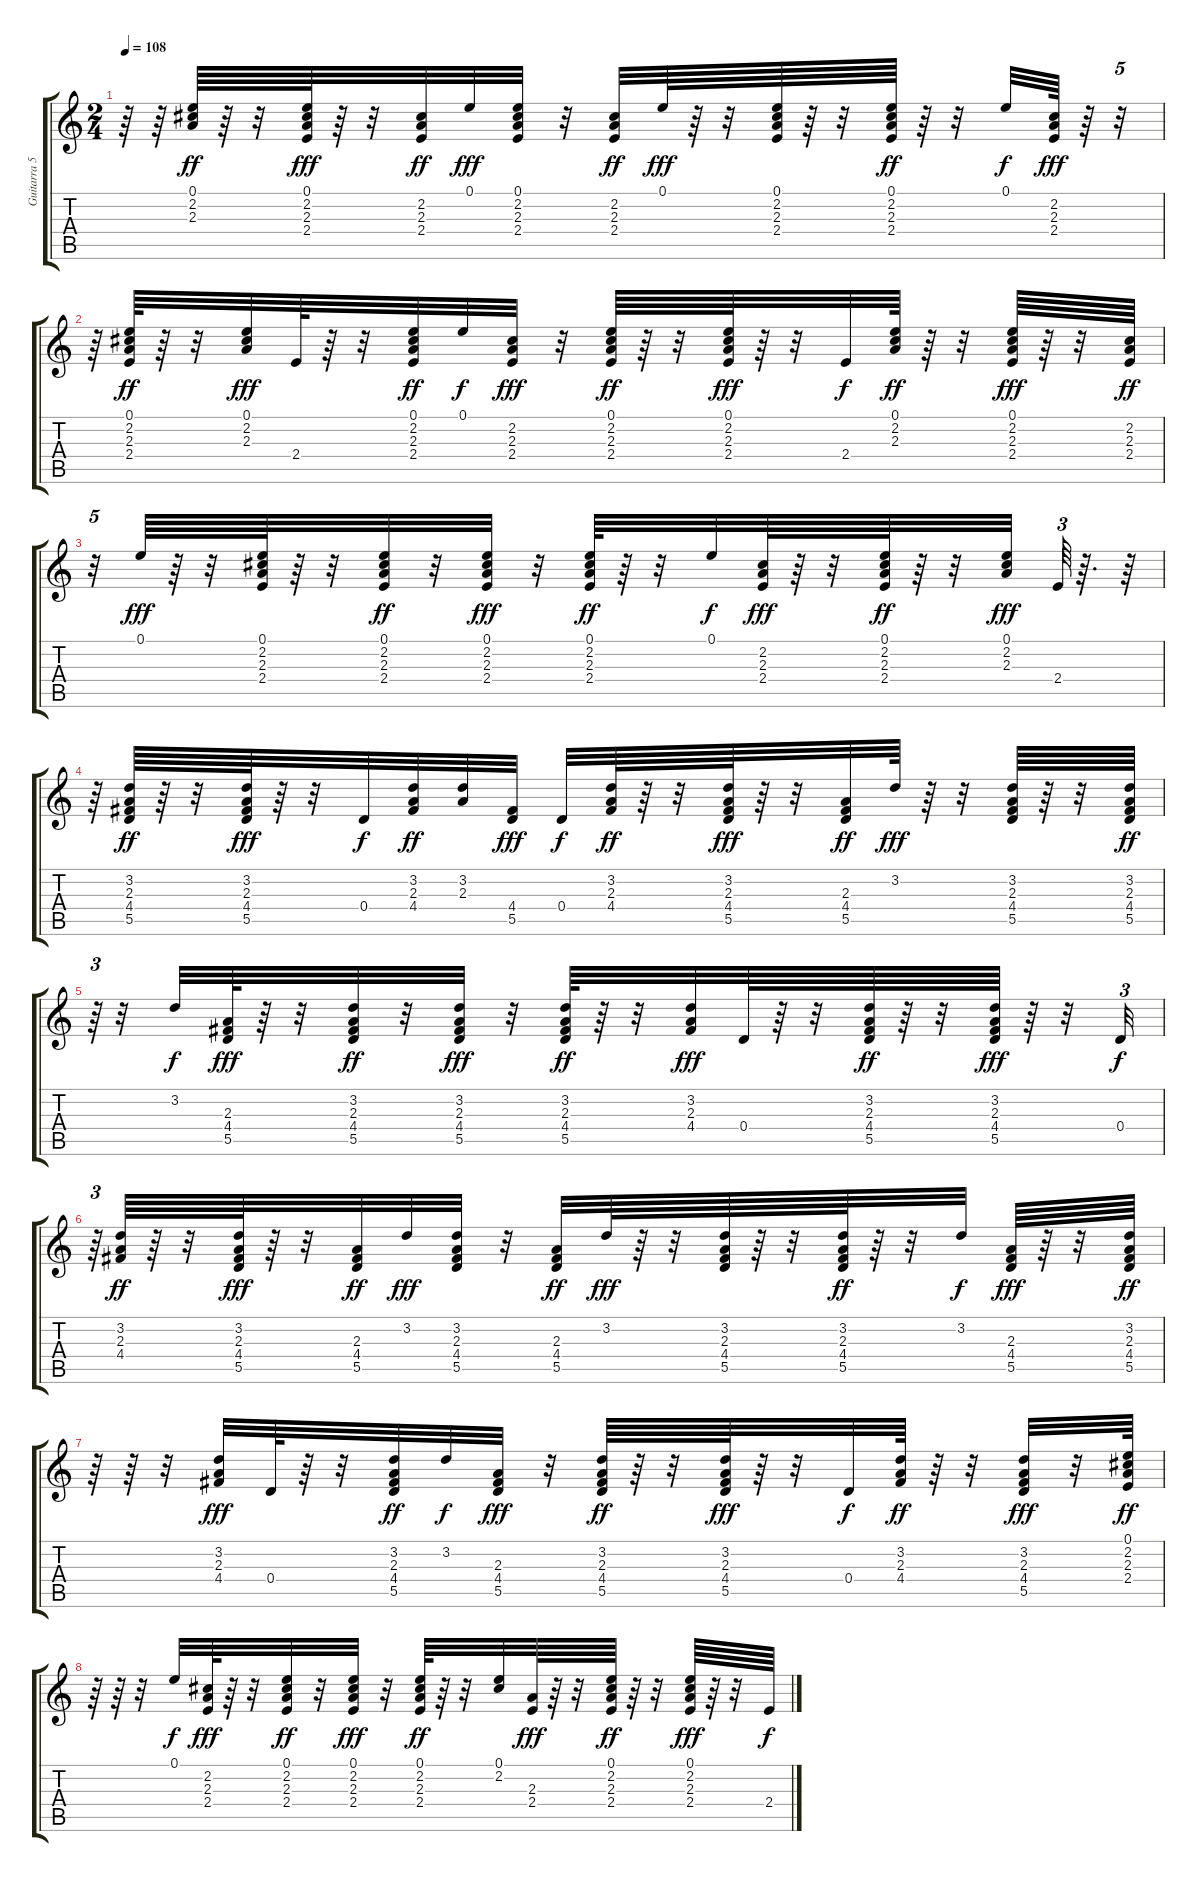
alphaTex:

\track ("Guitarra 5" "Guitarra 5") {instrument acousticguitarsteel}
\staff {score tabs}
\tuning (E4 B3 G3 D3 A2 E2) {hide}
\ts (2 4)
\tempo 108
\clef g2
\ks c
r.64{dy f} r.64 (0.1 2.2 2.3).64{dy ff} r.64 r.32 (0.1 2.2 2.3 2.4).64{dy fff} r.64 r.32 (2.2 2.3 2.4).32{dy ff} 0.1.32{dy fff} (0.1 2.2 2.3 2.4).32 r.32 (2.2 2.3 2.4).32{dy ff} 0.1.64{dy fff} r.64 r.32 (0.1 2.2 2.3 2.4).64 r.64 r.32 (0.1 2.2 2.3 2.4).64{dy ff} r.64 r.32 0.1.32{dy f} (2.2 2.3 2.4).64{dy fff} r.64 r.32{tu (5 4)} |
r.64 (0.1 2.2 2.3 2.4).64{dy ff} r.64 r.32 (0.1 2.2 2.3).32{dy fff} 2.4.64 r.64 r.32 (0.1 2.2 2.3 2.4).32{dy ff} 0.1.32{dy f} (2.2 2.3 2.4).32{dy fff} r.32 (0.1 2.2 2.3 2.4).64{dy ff} r.64 r.32 (0.1 2.2 2.3 2.4).64{dy fff} r.64 r.32 2.4.32{dy f} (0.1 2.2 2.3).64{dy ff} r.64 r.32 (0.1 2.2 2.3 2.4).64{dy fff} r.64 r.32 (2.2 2.3 2.4).64{dy ff} |
r.32{tu (5 4)} 0.1.64{dy fff} r.64 r.32 (0.1 2.2 2.3 2.4).64 r.64 r.32 (0.1 2.2 2.3 2.4).32{dy ff} r.32 (0.1 2.2 2.3 2.4).32{dy fff} r.32 (0.1 2.2 2.3 2.4).64{dy ff} r.64 r.32 0.1.32{dy f} (2.2 2.3 2.4).64{dy fff} r.64 r.32 (0.1 2.2 2.3 2.4).64{dy ff} r.64 r.32 (0.1 2.2 2.3).32{dy fff} 2.4.64{tu (3 2)} r.64{d} r.64 |
r.64 (3.2 2.3 4.4 5.5).64{dy ff} r.64 r.32 (3.2 2.3 4.4 5.5).64{dy fff} r.64 r.32 0.4.32{dy f} (3.2 2.3 4.4).32{dy ff} (3.2 2.3).32 (4.4 5.5).32{dy fff} 0.4.32{dy f} (3.2 2.3 4.4).64{dy ff} r.64 r.32 (3.2 2.3 4.4 5.5).64{dy fff} r.64 r.32 (2.3 4.4 5.5).32{dy ff} 3.2.64{dy fff} r.64 r.32 (3.2 2.3 4.4 5.5).64 r.64 r.32 (3.2 2.3 4.4 5.5).64{dy ff} |
r.64{tu (3 2)} r.32 3.2.32{dy f} (2.3 4.4 5.5).64{dy fff} r.64 r.32 (3.2 2.3 4.4 5.5).32{dy ff} r.32 (3.2 2.3 4.4 5.5).32{dy fff} r.32 (3.2 2.3 4.4 5.5).64{dy ff} r.64 r.32 (3.2 2.3 4.4).32{dy fff} 0.4.64 r.64 r.32 (3.2 2.3 4.4 5.5).64{dy ff} r.64 r.32 (3.2 2.3 4.4 5.5).64{dy fff} r.64 r.32 0.4.32{tu (3 2) dy f} |
r.64{tu (3 2)} (3.2 2.3 4.4).64{dy ff} r.64 r.32 (3.2 2.3 4.4 5.5).64{dy fff} r.64 r.32 (2.3 4.4 5.5).32{dy ff} 3.2.32{dy fff} (3.2 2.3 4.4 5.5).32 r.32 (2.3 4.4 5.5).32{dy ff} 3.2.64{dy fff} r.64 r.32 (3.2 2.3 4.4 5.5).64 r.64 r.32 (3.2 2.3 4.4 5.5).64{dy ff} r.64 r.32 3.2.32{dy f} (2.3 4.4 5.5).64{dy fff} r.64 r.32 (3.2 2.3 4.4 5.5).64{dy ff} |
r.64 r.64 r.32 (3.2 2.3 4.4).32{dy fff} 0.4.64 r.64 r.32 (3.2 2.3 4.4 5.5).32{dy ff} 3.2.32{dy f} (2.3 4.4 5.5).32{dy fff} r.32 (3.2 2.3 4.4 5.5).64{dy ff} r.64 r.32 (3.2 2.3 4.4 5.5).64{dy fff} r.64 r.32 0.4.32{dy f} (3.2 2.3 4.4).64{dy ff} r.64 r.32 (3.2 2.3 4.4 5.5).32{dy fff} r.32 (0.1 2.2 2.3 2.4).64{dy ff} |
r.64 r.64 r.32 0.1.32{dy f} (2.2 2.3 2.4).64{dy fff} r.64 r.32 (0.1 2.2 2.3 2.4).32{dy ff} r.32 (0.1 2.2 2.3 2.4).32{dy fff} r.32 (0.1 2.2 2.3 2.4).64{dy ff} r.64 r.32 (0.1 2.2).32 (2.3 2.4).64{dy fff} r.64 r.32 (0.1 2.2 2.3 2.4).64{dy ff} r.64 r.32 (0.1 2.2 2.3 2.4).64{dy fff} r.64 r.32 2.4.64{dy f}
